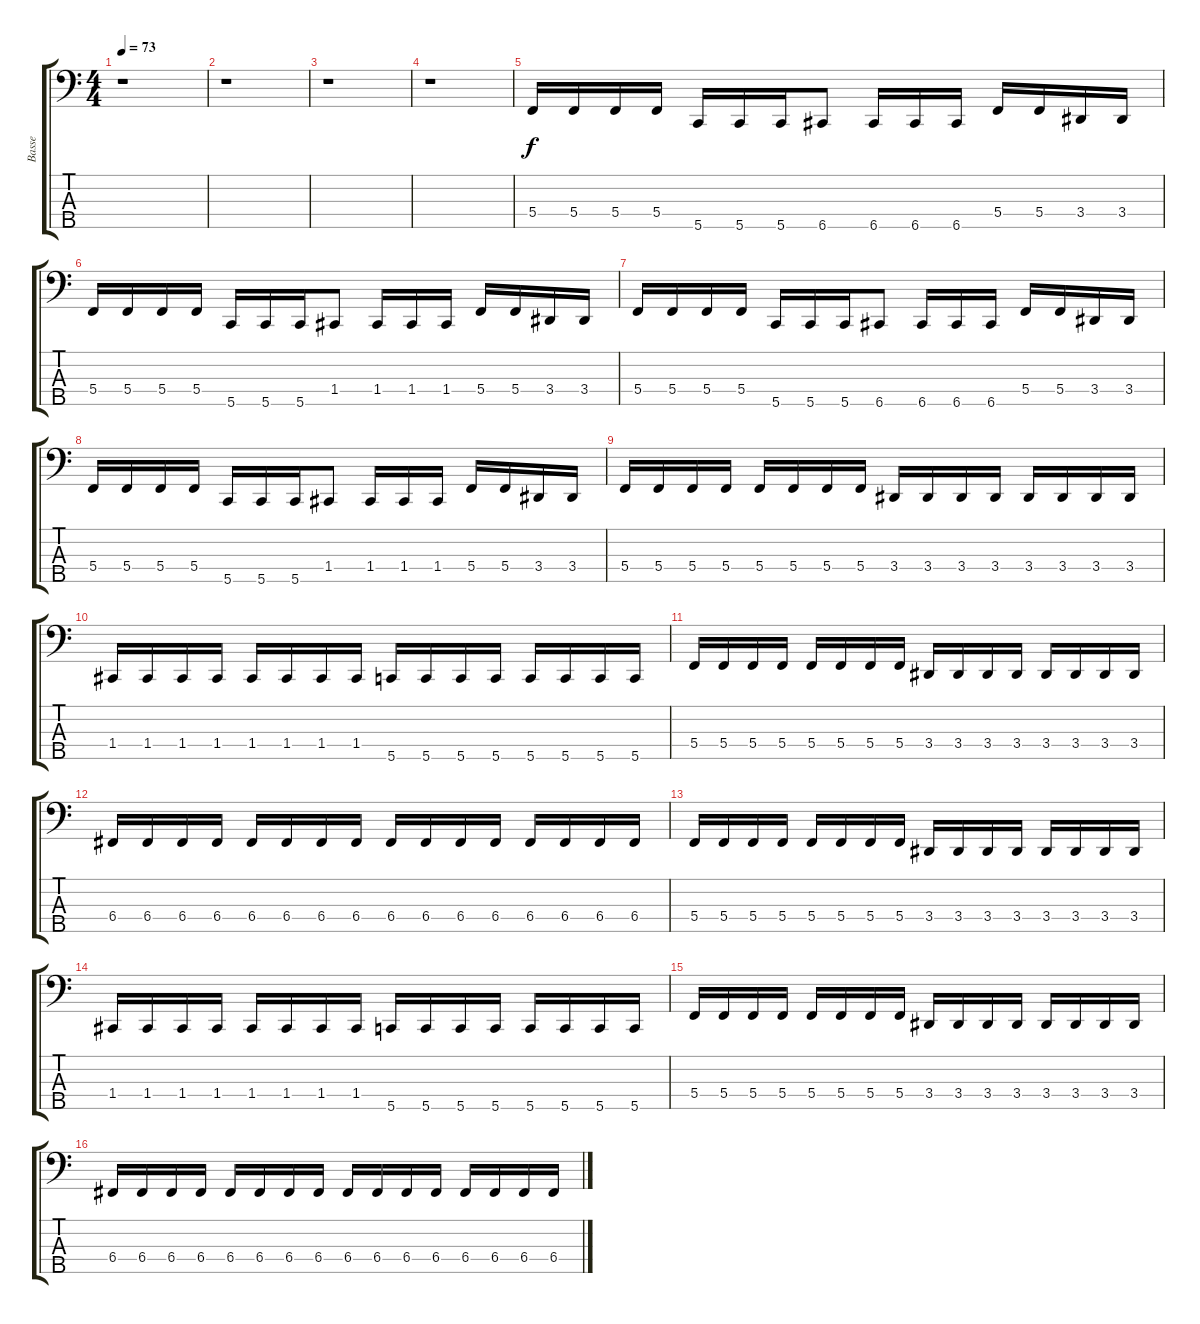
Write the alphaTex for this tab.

\track ("Basse" "Basse") {instrument electricbasspick}
\staff {score tabs}
\tuning (Eb2 Bb1 F1 C1 G0) {hide}
\ts (4 4)
\tempo 73
\clef f4
\ks c
r.1{dy f} |
r.1 |
r.1 |
r.1 |
5.4.16 5.4.16 5.4.16 5.4.16 5.5.16 5.5.16 5.5.16 6.5.8 6.5.16 6.5.16 6.5.16 5.4.16 5.4.16 3.4.16 3.4.16 |
5.4.16 5.4.16 5.4.16 5.4.16 5.5.16 5.5.16 5.5.16 1.4.8 1.4.16 1.4.16 1.4.16 5.4.16 5.4.16 3.4.16 3.4.16 |
5.4.16 5.4.16 5.4.16 5.4.16 5.5.16 5.5.16 5.5.16 6.5.8 6.5.16 6.5.16 6.5.16 5.4.16 5.4.16 3.4.16 3.4.16 |
5.4.16 5.4.16 5.4.16 5.4.16 5.5.16 5.5.16 5.5.16 1.4.8 1.4.16 1.4.16 1.4.16 5.4.16 5.4.16 3.4.16 3.4.16 |
5.4.16 5.4.16 5.4.16 5.4.16 5.4.16 5.4.16 5.4.16 5.4.16 3.4.16 3.4.16 3.4.16 3.4.16 3.4.16 3.4.16 3.4.16 3.4.16 |
1.4.16 1.4.16 1.4.16 1.4.16 1.4.16 1.4.16 1.4.16 1.4.16 5.5.16 5.5.16 5.5.16 5.5.16 5.5.16 5.5.16 5.5.16 5.5.16 |
5.4.16 5.4.16 5.4.16 5.4.16 5.4.16 5.4.16 5.4.16 5.4.16 3.4.16 3.4.16 3.4.16 3.4.16 3.4.16 3.4.16 3.4.16 3.4.16 |
6.4.16 6.4.16 6.4.16 6.4.16 6.4.16 6.4.16 6.4.16 6.4.16 6.4.16 6.4.16 6.4.16 6.4.16 6.4.16 6.4.16 6.4.16 6.4.16 |
5.4.16 5.4.16 5.4.16 5.4.16 5.4.16 5.4.16 5.4.16 5.4.16 3.4.16 3.4.16 3.4.16 3.4.16 3.4.16 3.4.16 3.4.16 3.4.16 |
1.4.16 1.4.16 1.4.16 1.4.16 1.4.16 1.4.16 1.4.16 1.4.16 5.5.16 5.5.16 5.5.16 5.5.16 5.5.16 5.5.16 5.5.16 5.5.16 |
5.4.16 5.4.16 5.4.16 5.4.16 5.4.16 5.4.16 5.4.16 5.4.16 3.4.16 3.4.16 3.4.16 3.4.16 3.4.16 3.4.16 3.4.16 3.4.16 |
6.4.16 6.4.16 6.4.16 6.4.16 6.4.16 6.4.16 6.4.16 6.4.16 6.4.16 6.4.16 6.4.16 6.4.16 6.4.16 6.4.16 6.4.16 6.4.16
